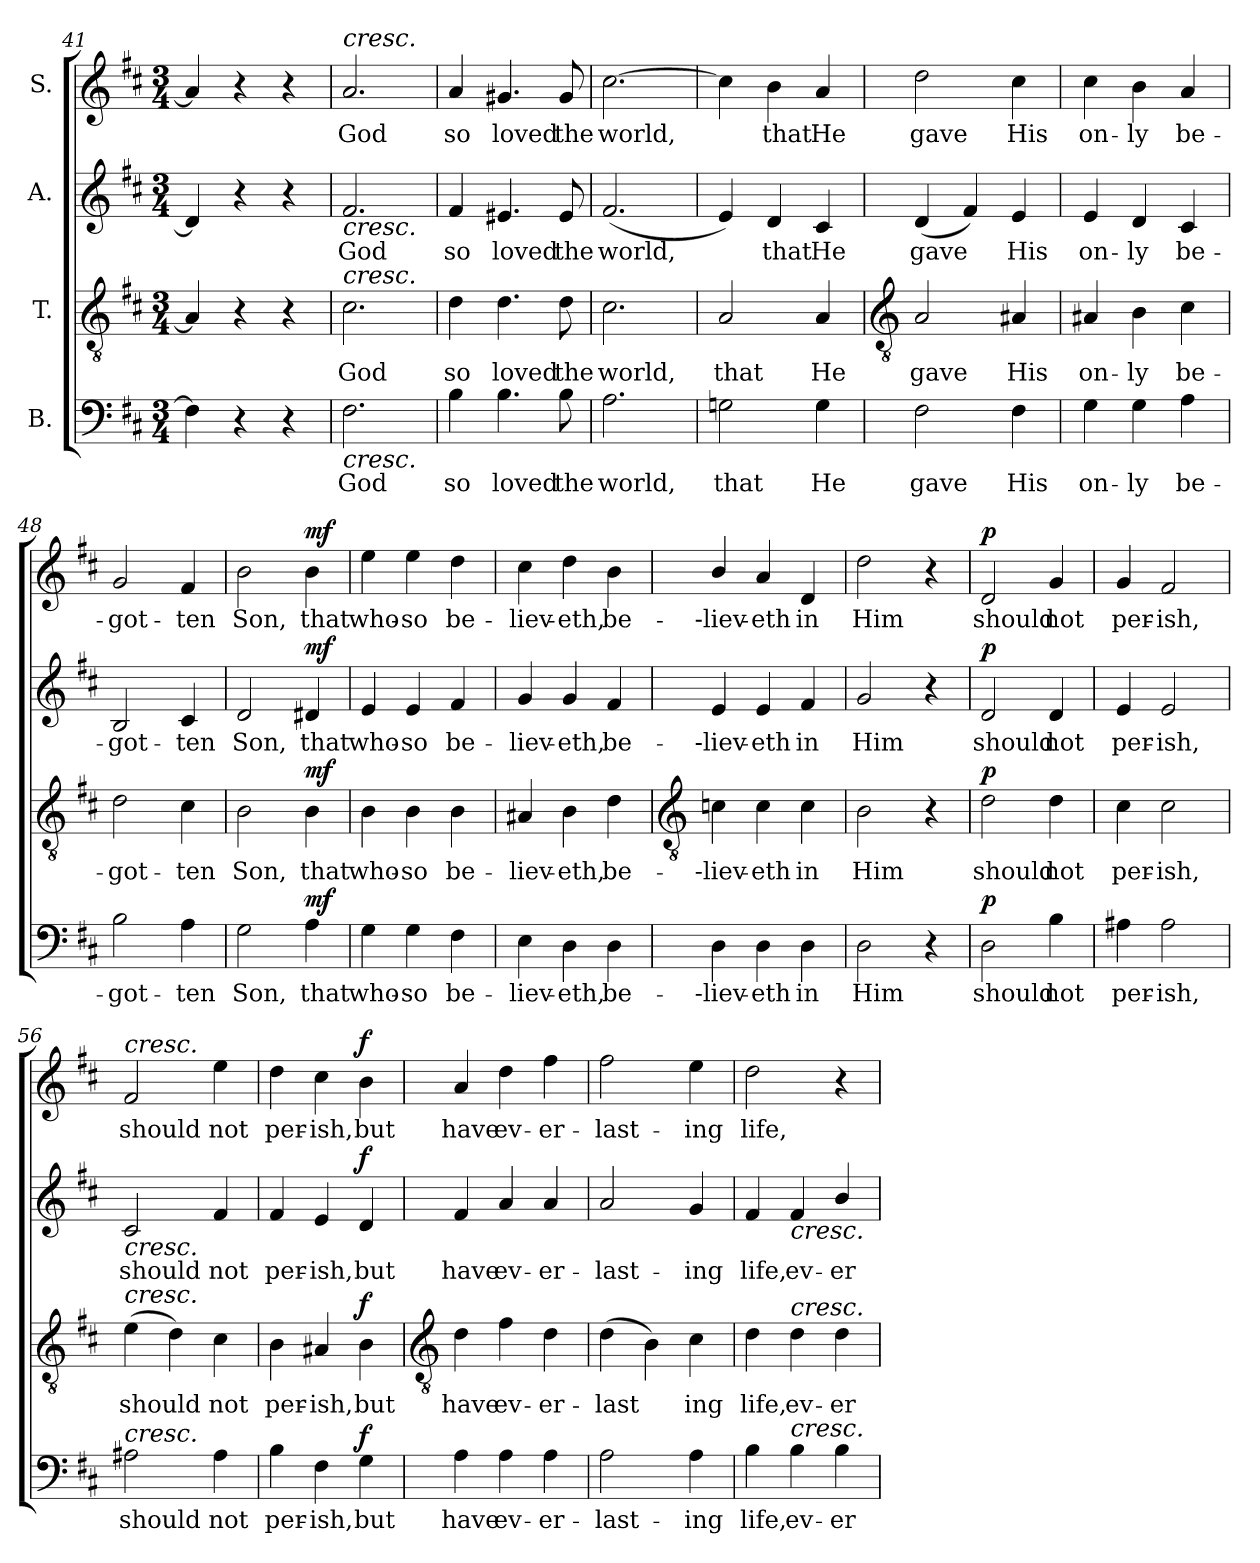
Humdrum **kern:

**kern	**text	**dynam	**kern	**text	**dynam	**kern	**text	**dynam	**kern	**text	**dynam
*part4	*part4	*part4	*part3	*part3	*part3	*part2	*part2	*part2	*part1	*part1	*part1
*staff4	*staff4	*staff4	*staff3	*staff3	*staff3	*staff2	*staff2	*staff2	*staff1	*staff1	*staff1
*I"B.	*	*	*I"T.	*	*	*I"A.	*	*	*I"S.	*	*
*clefF4	*	*	*clefGv2	*	*	*clefG2	*	*	*clefG2	*	*
*k[f#c#]	*	*	*k[f#c#]	*	*	*k[f#c#]	*	*	*k[f#c#]	*	*
*D:	*	*	*D:	*	*	*D:	*	*	*D:	*	*
*M3/4	*	*	*M3/4	*	*	*M3/4	*	*	*M3/4	*	*
=41	=41	=41	=41	=41	=41	=41	=41	=41	=41	=41	=41
4F#]	.	.	4A]	.	.	4d]	.	.	4a]	.	.
4r	.	.	4r	.	.	4r	.	.	4r	.	.
4r	.	.	4r	.	.	4r	.	.	4r	.	.
=42	=42	=42	=42	=42	=42	=42	=42	=42	=42	=42	=42
!	!	!	!	!	!	!	!	!	!LO:TX:a:i:t=cresc.	!	!
!	!	!	!	!	!	!LO:TX:b:i:t=cresc.	!	!	!	!	!
!	!	!	!LO:TX:a:i:t=cresc.	!	!	!	!	!	!	!	!
!LO:TX:b:i:t=cresc.	!	!	!	!	!	!	!	!	!	!	!
!	!LO:LY:b	!	!	!LO:LY:b	!	!	!LO:LY:b	!	!	!LO:LY:b	!
2.F#	God	.	2.c#	God	.	2.f#	God	.	2.a	God	.
=43	=43	=43	=43	=43	=43	=43	=43	=43	=43	=43	=43
!	!LO:LY:b	!	!	!LO:LY:b	!	!	!LO:LY:b	!	!	!LO:LY:b	!
4B	so	.	4d	so	.	4f#	so	.	4a	so	.
!	!LO:LY:b	!	!	!LO:LY:b	!	!	!LO:LY:b	!	!	!LO:LY:b	!
4.B	loved	.	4.d	loved	.	4.e#X	loved	.	4.g#X	loved	.
!	!LO:LY:b	!	!	!LO:LY:b	!	!	!LO:LY:b	!	!	!LO:LY:b	!
8B	the	.	8d	the	.	8e#	the	.	8g#	the	.
=44	=44	=44	=44	=44	=44	=44	=44	=44	=44	=44	=44
!	!LO:LY:b	!	!	!LO:LY:b	!	!	!LO:LY:b	!	!	!LO:LY:b	!
2.A	world,	.	2.c#	world,	.	(<2.f#	world,	.	[2.cc#	world,	.
=45	=45	=45	=45	=45	=45	=45	=45	=45	=45	=45	=45
!	!LO:LY:b	!	!	!LO:LY:b	!	!	!	!	!	!	!
2Gn	that	.	2A	that	.	4e)	.	.	4cc#]	.	.
!	!	!	!	!	!	!	!LO:LY:b	!	!	!LO:LY:b	!
.	.	.	.	.	.	4d	that	.	4b	that	.
!	!LO:LY:b	!	!	!LO:LY:b	!	!	!LO:LY:b	!	!	!LO:LY:b	!
4G	He	.	4A	He	.	4c#	He	.	4a	He	.
!!LO:LB:g=z
=46	=46	=46	=46	=46	=46	=46	=46	=46	=46	=46	=46
*	*	*	*clefGv2	*	*	*	*	*	*	*	*
!	!LO:LY:b	!	!	!LO:LY:b	!	!	!LO:LY:b	!	!	!LO:LY:b	!
2F#	gave	.	2A	gave	.	(<4d	gave	.	2dd	gave	.
.	.	.	.	.	.	4f#)	.	.	.	.	.
!	!LO:LY:b	!	!	!LO:LY:b	!	!	!LO:LY:b	!	!	!LO:LY:b	!
4F#	His	.	4A#X	His	.	4e	His	.	4cc#	His	.
=47	=47	=47	=47	=47	=47	=47	=47	=47	=47	=47	=47
!	!LO:LY:b	!	!	!LO:LY:b	!	!	!LO:LY:b	!	!	!LO:LY:b	!
4G	on-	.	4A#X	on-	.	4e	on-	.	4cc#	on-	.
!	!LO:LY:b	!	!	!LO:LY:b	!	!	!LO:LY:b	!	!	!LO:LY:b	!
4G	-ly	.	4B	-ly	.	4d	-ly	.	4b	-ly	.
!	!LO:LY:b	!	!	!LO:LY:b	!	!	!LO:LY:b	!	!	!LO:LY:b	!
4A	be-	.	4c#	be-	.	4c#	be-	.	4a	be-	.
=48	=48	=48	=48	=48	=48	=48	=48	=48	=48	=48	=48
!	!LO:LY:b	!	!	!LO:LY:b	!	!	!LO:LY:b	!	!	!LO:LY:b	!
2B	-got-	.	2d	-got-	.	2B	-got-	.	2g	-got-	.
!	!LO:LY:b	!	!	!LO:LY:b	!	!	!LO:LY:b	!	!	!LO:LY:b	!
4A	-ten	.	4c#	-ten	.	4c#	-ten	.	4f#	-ten	.
=49	=49	=49	=49	=49	=49	=49	=49	=49	=49	=49	=49
!	!LO:LY:b	!	!	!LO:LY:b	!	!	!LO:LY:b	!	!	!LO:LY:b	!
2G	Son,	.	2B	Son,	.	2d	Son,	.	2b	Son,	.
!	!LO:LY:b	!LO:DY:a	!	!LO:LY:b	!LO:DY:b	!	!LO:LY:b	!LO:DY:a	!	!LO:LY:b	!LO:DY:a
4A	that	mf	4B	that	mf	4d#X	that	mf	4b	that	mf
=50	=50	=50	=50	=50	=50	=50	=50	=50	=50	=50	=50
!	!LO:LY:b	!	!	!LO:LY:b	!	!	!LO:LY:b	!	!	!LO:LY:b	!
4G	who-	.	4B	who-	.	4e	who-	.	4ee	who-	.
!	!LO:LY:b	!	!	!LO:LY:b	!	!	!LO:LY:b	!	!	!LO:LY:b	!
4G	-so	.	4B	-so	.	4e	-so	.	4ee	-so	.
!	!LO:LY:b	!	!	!LO:LY:b	!	!	!LO:LY:b	!	!	!LO:LY:b	!
4F#	be-	.	4B	be-	.	4f#	be-	.	4dd	be-	.
=51	=51	=51	=51	=51	=51	=51	=51	=51	=51	=51	=51
!	!LO:LY:b	!	!	!LO:LY:b	!	!	!LO:LY:b	!	!	!LO:LY:b	!
4E	-liev-	.	4A#X	-liev-	.	4g	-liev-	.	4cc#	-liev-	.
!	!LO:LY:b	!	!	!LO:LY:b	!	!	!LO:LY:b	!	!	!LO:LY:b	!
4D	-eth,	.	4B	-eth,	.	4g	-eth,	.	4dd	-eth,	.
!	!LO:LY:b	!	!	!LO:LY:b	!	!	!LO:LY:b	!	!	!LO:LY:b	!
4D	be-	.	4d	be-	.	4f#	be-	.	4b	be-	.
!!LO:LB:g=z
=52	=52	=52	=52	=52	=52	=52	=52	=52	=52	=52	=52
*	*	*	*clefGv2	*	*	*	*	*	*	*	*
!	!LO:LY:b	!	!	!LO:LY:b	!	!	!LO:LY:b	!	!	!LO:LY:b	!
4D	--liev-	.	4cn	--liev-	.	4e	--liev-	.	4b/	--liev-	.
!	!LO:LY:b	!	!	!LO:LY:b	!	!	!LO:LY:b	!	!	!LO:LY:b	!
4D	-eth	.	4c	-eth	.	4e	-eth	.	4a	-eth	.
!	!LO:LY:b	!	!	!LO:LY:b	!	!	!LO:LY:b	!	!	!LO:LY:b	!
4D	in	.	4c	in	.	4f#	in	.	4d	in	.
=53	=53	=53	=53	=53	=53	=53	=53	=53	=53	=53	=53
!	!LO:LY:b	!	!	!LO:LY:b	!	!	!LO:LY:b	!	!	!LO:LY:b	!
2D	Him	.	2B	Him	.	2g	Him	.	2dd	Him	.
4r	.	.	4r	.	.	4r	.	.	4r	.	.
=54	=54	=54	=54	=54	=54	=54	=54	=54	=54	=54	=54
!	!LO:LY:b	!LO:DY:b	!	!LO:LY:b	!LO:DY:a	!	!LO:LY:b	!LO:DY:b	!	!LO:LY:b	!LO:DY:a
2D	should	p	2d	should	p	2d	should	p	2d	should	p
!	!LO:LY:b	!	!	!LO:LY:b	!	!	!LO:LY:b	!	!	!LO:LY:b	!
4B	not	.	4d	not	.	4d	not	.	4g	not	.
=55	=55	=55	=55	=55	=55	=55	=55	=55	=55	=55	=55
!	!LO:LY:b	!	!	!LO:LY:b	!	!	!LO:LY:b	!	!	!LO:LY:b	!
4A#X	per-	.	4c#	per-	.	4e	per-	.	4g	per-	.
!	!LO:LY:b	!	!	!LO:LY:b	!	!	!LO:LY:b	!	!	!LO:LY:b	!
2A#	-ish,	.	2c#	-ish,	.	2e	-ish,	.	2f#	-ish,	.
=56	=56	=56	=56	=56	=56	=56	=56	=56	=56	=56	=56
!	!	!	!	!	!	!	!	!	!LO:TX:a:i:t=cresc.	!	!
!	!	!	!	!	!	!LO:TX:b:i:t=cresc.	!	!	!	!	!
!	!	!	!LO:TX:a:i:t=cresc.	!	!	!	!	!	!	!	!
!LO:TX:a:i:t=cresc.	!	!	!	!	!	!	!	!	!	!	!
!	!LO:LY:b	!	!	!LO:LY:b	!	!	!LO:LY:b	!	!	!LO:LY:b	!
2A#X	should	.	(>4e	should	.	2c#	should	.	2f#	should	.
.	.	.	4d)	.	.	.	.	.	.	.	.
!	!LO:LY:b	!	!	!LO:LY:b	!	!	!LO:LY:b	!	!	!LO:LY:b	!
4A#	not	.	4c#	not	.	4f#	not	.	4ee	not	.
=57	=57	=57	=57	=57	=57	=57	=57	=57	=57	=57	=57
!	!LO:LY:b	!	!	!LO:LY:b	!	!	!LO:LY:b	!	!	!LO:LY:b	!
4B	per-	.	4B	per-	.	4f#	per-	.	4dd	per-	.
!	!LO:LY:b	!	!	!LO:LY:b	!	!	!LO:LY:b	!	!	!LO:LY:b	!
4F#	-ish,	.	4A#X	-ish,	.	4e	-ish,	.	4cc#	-ish,	.
!	!LO:LY:b	!LO:DY:b	!	!LO:LY:b	!LO:DY:a	!	!LO:LY:b	!LO:DY:b	!	!LO:LY:b	!LO:DY:a
4G	but	f	4B	but	f	4d	but	f	4b	but	f
!!LO:LB:g=z
=58	=58	=58	=58	=58	=58	=58	=58	=58	=58	=58	=58
*	*	*	*clefGv2	*	*	*	*	*	*	*	*
!	!LO:LY:b	!	!	!LO:LY:b	!	!	!LO:LY:b	!	!	!LO:LY:b	!
4A	have	.	4d	have	.	4f#	have	.	4a	have	.
!	!LO:LY:b	!	!	!LO:LY:b	!	!	!LO:LY:b	!	!	!LO:LY:b	!
4A	ev-	.	4f#	ev-	.	4a	ev-	.	4dd	ev-	.
!	!LO:LY:b	!	!	!LO:LY:b	!	!	!LO:LY:b	!	!	!LO:LY:b	!
4A	-er-	.	4d	-er-	.	4a	-er-	.	4ff#	-er-	.
=59	=59	=59	=59	=59	=59	=59	=59	=59	=59	=59	=59
!	!LO:LY:b	!	!	!LO:LY:b	!	!	!LO:LY:b	!	!	!LO:LY:b	!
2A	-last-	.	(>4d	-last	.	2a	-last-	.	2ff#	-last-	.
.	.	.	4B)	.	.	.	.	.	.	.	.
!	!LO:LY:b	!	!	!LO:LY:b	!	!	!LO:LY:b	!	!	!LO:LY:b	!
4A	-ing	.	4c#	ing	.	4g	-ing	.	4ee	-ing	.
=60	=60	=60	=60	=60	=60	=60	=60	=60	=60	=60	=60
!	!LO:LY:b	!	!	!LO:LY:b	!	!	!LO:LY:b	!	!	!LO:LY:b	!
4B	life,	.	4d	life,	.	4f#	life,	.	2dd	life,	.
!	!	!	!	!	!	!LO:TX:b:i:t=cresc.	!	!	!	!	!
!	!	!	!LO:TX:a:i:t=cresc.	!	!	!	!	!	!	!	!
!LO:TX:a:i:t=cresc.	!	!	!	!	!	!	!	!	!	!	!
!	!LO:LY:b	!	!	!LO:LY:b	!	!	!LO:LY:b	!	!	!	!
4B	ev-	.	4d	ev-	.	4f#	ev-	.	.	.	.
!	!LO:LY:b	!	!	!LO:LY:b	!	!	!LO:LY:b	!	!	!	!
4B	-er-	.	4d	-er-	.	4b/	-er-	.	4r	.	.
=	=	=	=	=	=	=	=	=	=	=	=
*-	*-	*-	*-	*-	*-	*-	*-	*-	*-	*-	*-
